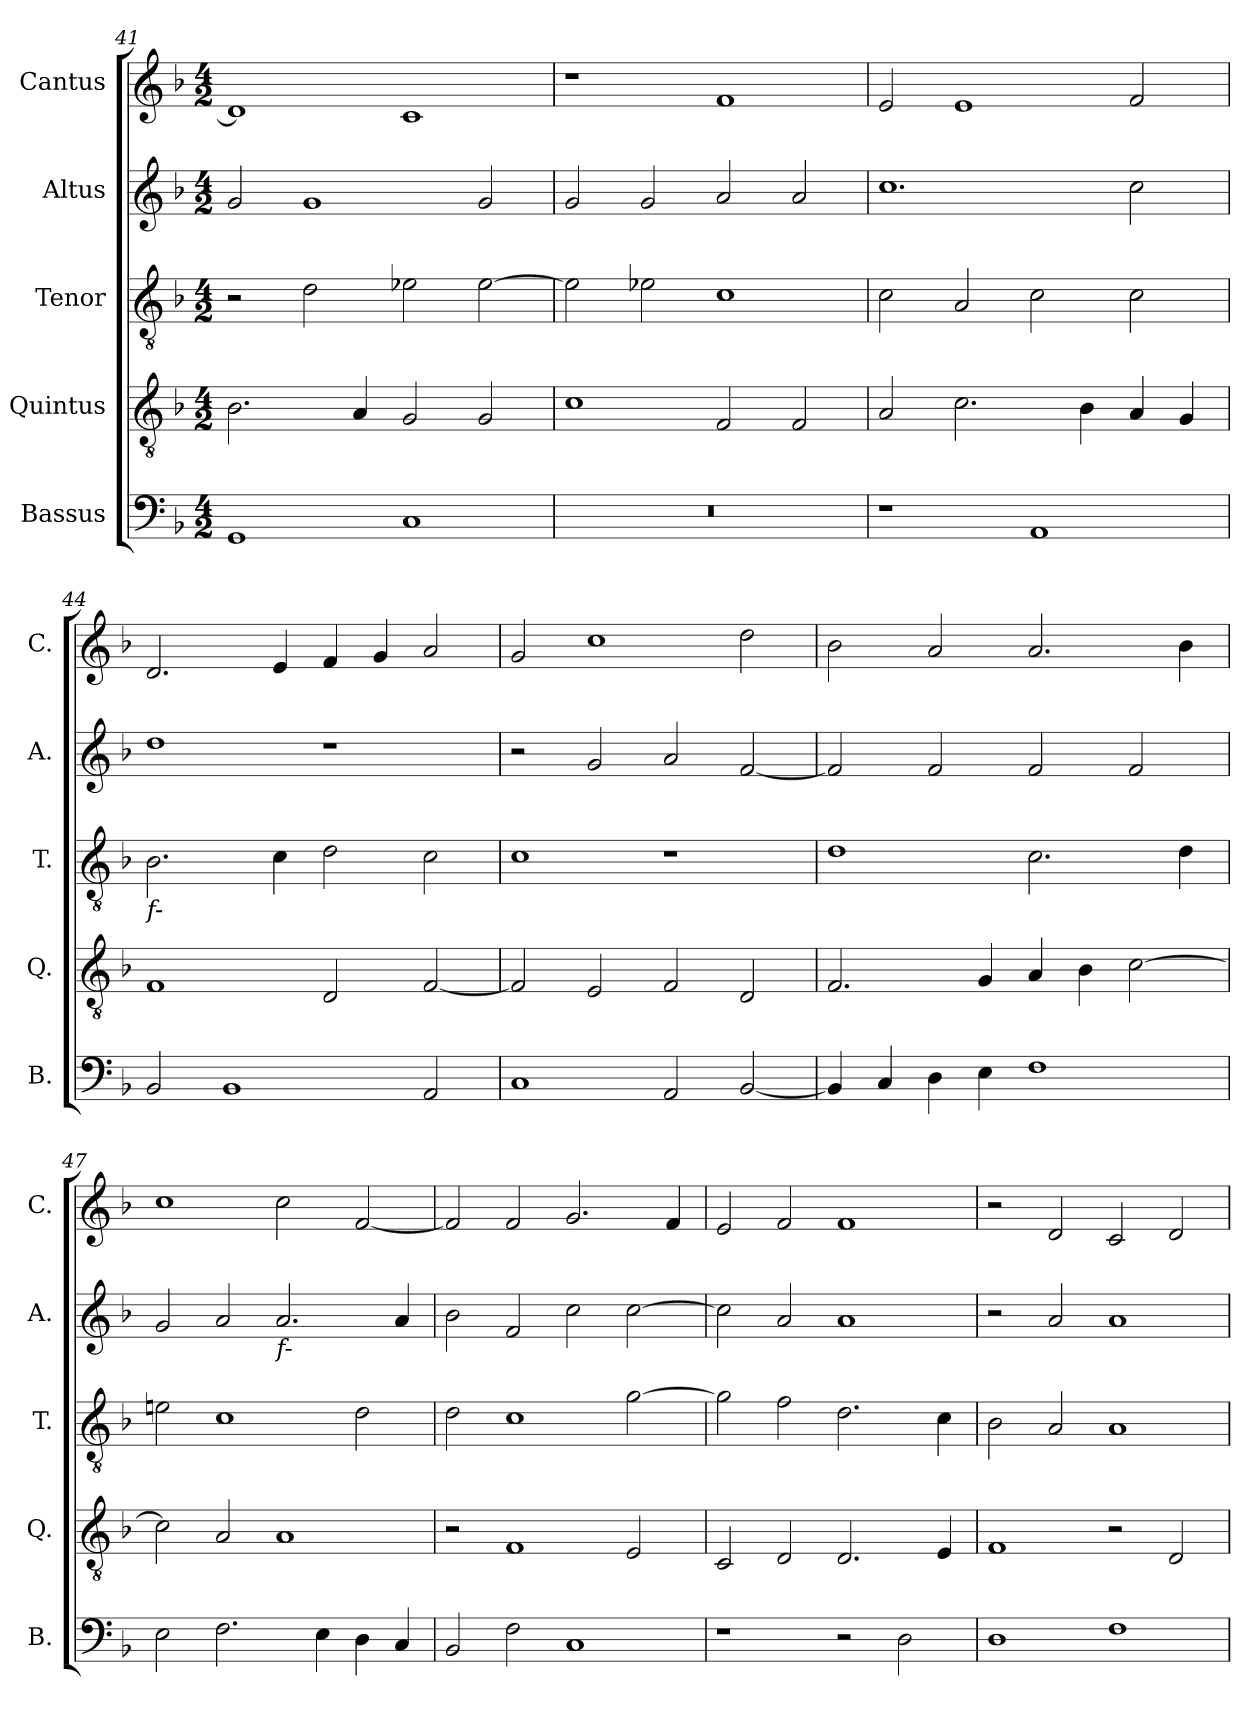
**kern	**kern	**kern	**kern	**kern
*part5	*part4	*part3	*part2	*part1
*staff5	*staff4	*staff3	*staff2	*staff1
*I"Bassus	*I"Quintus	*I"Tenor	*I"Altus	*I"Cantus
*I'B.	*I'Q.	*I'T.	*I'A.	*I'C.
*clefF4	*clefGv2	*clefGv2	*clefG2	*clefG2
*k[b-]	*k[b-]	*k[b-]	*k[b-]	*k[b-]
*F:	*F:	*F:	*F:	*F:
*M4/2	*M4/2	*M4/2	*M4/2	*M4/2
=41	=41	=41	=41	=41
1GG	2.B-\	2r	2g/	1d]
.	.	2d\	1g	.
.	4A/	.	.	.
1C	2G/	2e-X\	.	1c
.	2G/	[2e-\	2g/	.
=42	=42	=42	=42	=42
0r	1c	2e-\]	2g/	1r
.	.	2e-X\	2g/	.
.	2F/	1c	2a/	1f
.	2F/	.	2a/	.
=43	=43	=43	=43	=43
1r	2A/	2c\	1.cc	2e/
.	2.c\	2A/	.	1e
1AA	.	2c\	.	.
.	4B-\	.	.	.
.	4A/	2c\	2cc\	2f/
.	4G/	.	.	.
=44	=44	=44	=44	=44
!	!	!LO:TX:b:i:t=f­-	!	!
2BB-/	1F	2.B-\	1dd	2.d/
1BB-	.	.	.	.
.	.	4c\	.	4e/
.	2D/	2d\	1r	4f/
.	.	.	.	4g/
2AA/	[2F/	2c\	.	2a/
=45	=45	=45	=45	=45
1C	2F/]	1c	2r	2g/
.	2E/	.	2g/	1cc
2AA/	2F/	1r	2a/	.
[2BB-/	2D/	.	[2f/	2dd\
=46	=46	=46	=46	=46
4BB-/]	2.F/	1d	2f/]	2b-\
4C/	.	.	.	.
4D\	.	.	2f/	2a/
4E\	4G/	.	.	.
1F	4A/	2.c\	2f/	2.a/
.	4B-\	.	.	.
.	[2c\	.	2f/	.
.	.	4d\	.	4b-\
=47	=47	=47	=47	=47
2E\	2c\]	2en\	2g/	1cc
2.F\	2A/	1c	2a/	.
!	!	!	!LO:TX:b:i:t=f­-	!
.	1A	.	2.a/	2cc\
4E\	.	.	.	.
4D\	.	2d\	.	[2f/
4C/	.	.	4a/	.
=48	=48	=48	=48	=48
2BB-/	2r	2d\	2b-\	2f/]
2F\	1F	1c	2f/	2f/
1C	.	.	2cc\	2.g/
.	2E/	[2g\	[2cc\	.
.	.	.	.	4f/
=49	=49	=49	=49	=49
1r	2C/	2g\]	2cc\]	2e/
.	2D/	2f\	2a/	2f/
2r	2.D/	2.d\	1a	1f
2D\	.	.	.	.
.	4E/	4c\	.	.
=50	=50	=50	=50	=50
1D	1F	2B-\	2r	2r
.	.	2A/	2a/	2d/
1F	2r	1A	1a	2c/
.	2D/	.	.	2d/
=	=	=	=	=
*-	*-	*-	*-	*-
